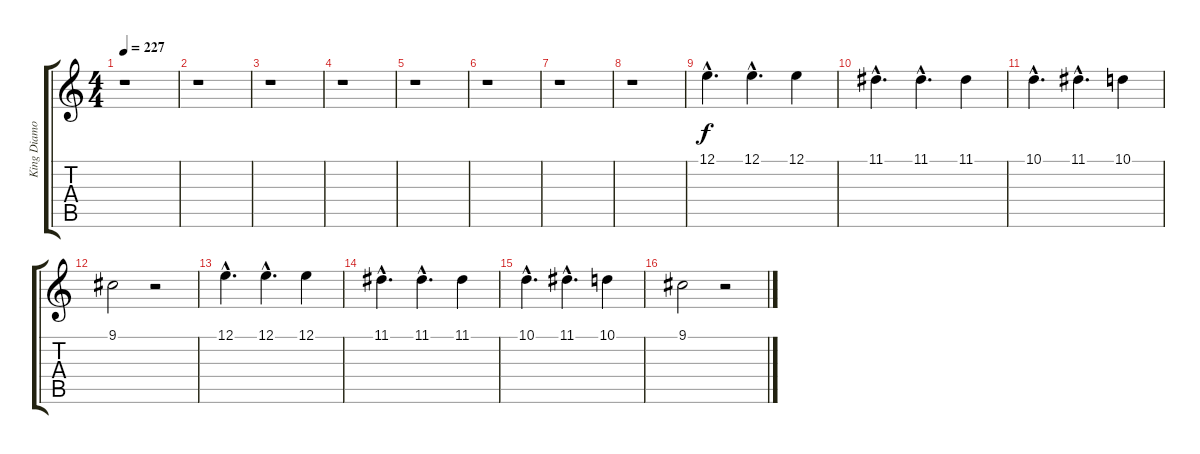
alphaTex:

\track ("King Diamond " "King Diamo") {instrument brasssection}
\staff {score tabs}
\tuning (E4 B3 G3 D3 A2 E2) {hide}
\ts (4 4)
\tempo 227
\clef g2
\ks c
r.1{dy f} |
r.1 |
r.1 |
r.1 |
r.1 |
r.1 |
r.1 |
r.1 |
12.1{hac}.4{d} 12.1{hac}.4{d} 12.1.4 |
11.1{hac}.4{d} 11.1{hac}.4{d} 11.1.4 |
10.1{hac}.4{d} 11.1{hac}.4{d} 10.1.4 |
9.1.2 r.2 |
12.1{hac}.4{d} 12.1{hac}.4{d} 12.1.4 |
11.1{hac}.4{d} 11.1{hac}.4{d} 11.1.4 |
10.1{hac}.4{d} 11.1{hac}.4{d} 10.1.4 |
9.1.2 r.2
